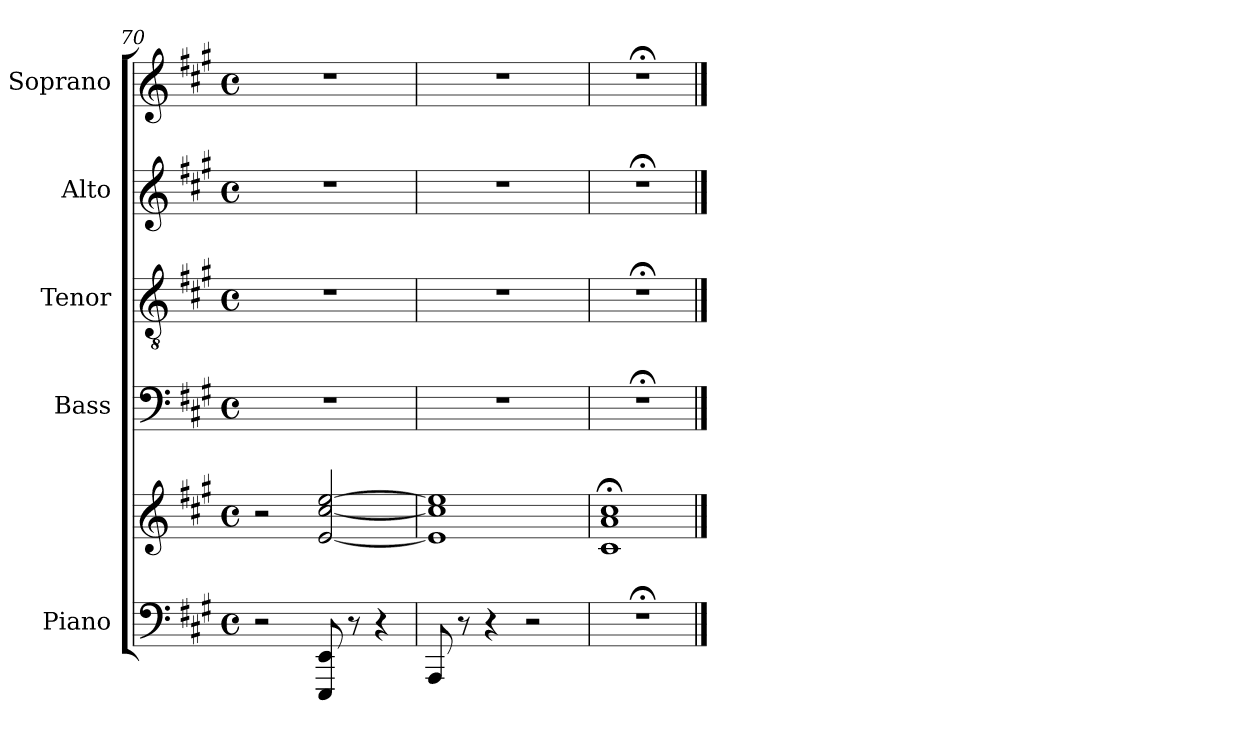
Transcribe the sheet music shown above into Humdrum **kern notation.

**kern	**kern	**kern	**kern	**kern	**kern
*part5	*part5	*part4	*part3	*part2	*part1
*staff6	*staff5	*staff4	*staff3	*staff2	*staff1
*I"Piano	*	*I"Bass	*I"Tenor	*I"Alto	*I"Soprano
*	*	*I'B	*I'T	*I'A	*I'S
*clefF4	*clefG2	*clefF4	*clefGv2	*clefG2	*clefG2
*k[f#c#g#]	*k[f#c#g#]	*k[f#c#g#]	*k[f#c#g#]	*k[f#c#g#]	*k[f#c#g#]
*A:	*A:	*A:	*A:	*A:	*A:
*M4/4	*M4/4	*M4/4	*M4/4	*M4/4	*M4/4
*met(c)	*met(c)	*met(c)	*met(c)	*met(c)	*met(c)
=70	=70	=70	=70	=70	=70
2r	2r	1r	1r	1r	1r
8EEE 8EE	[2e [2cc# [2ee	.	.	.	.
8r	.	.	.	.	.
4r	.	.	.	.	.
=71	=71	=71	=71	=71	=71
8AAA	1e] 1cc#] 1ee]	1r	1r	1r	1r
8r	.	.	.	.	.
4r	.	.	.	.	.
2r	.	.	.	.	.
=72	=72	=72	=72	=72	=72
1r;<	1c#;< 1a;< 1cc#;<	1r;<	1r;<	1r;<	1r;<
==	==	==	==	==	==
*-	*-	*-	*-	*-	*-
